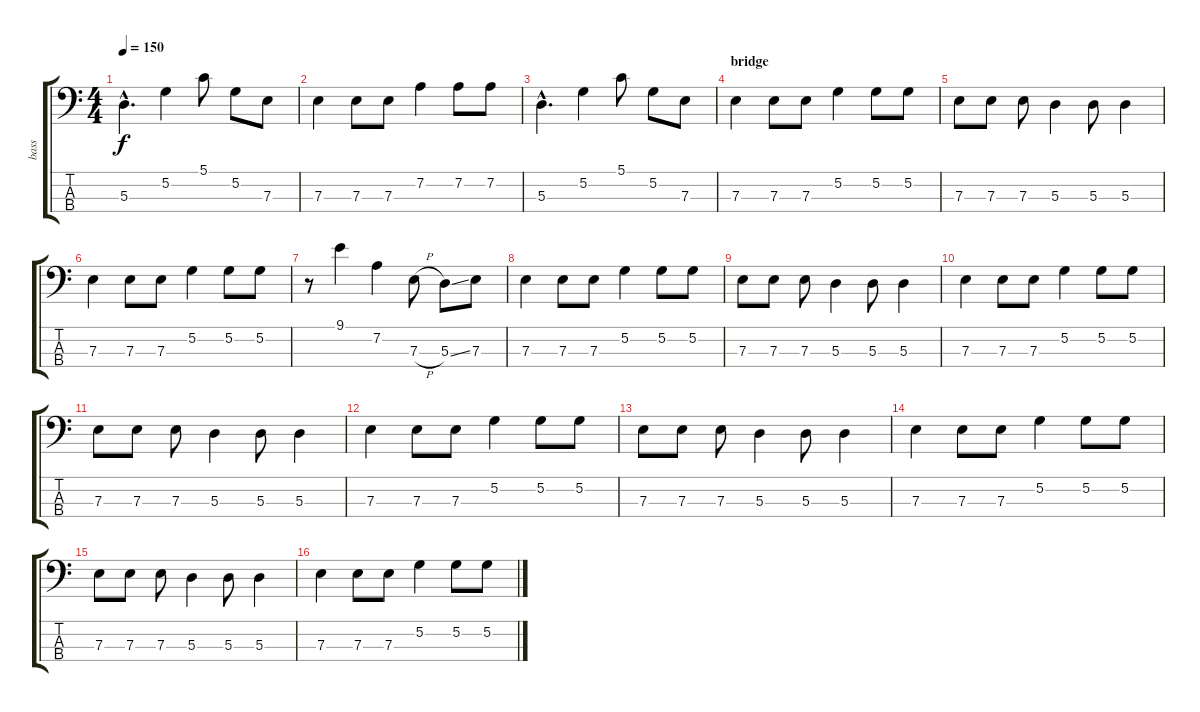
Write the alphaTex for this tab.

\track ("bass" "bass") {instrument electricbassfinger}
\staff {score tabs}
\tuning (G2 D2 A1 E1) {hide}
\ts (4 4)
\tempo 150
\clef f4
\ks c
5.3{hac}.4{d dy f} 5.2.4 5.1.8 5.2.8 7.3.8 |
7.3.4 7.3.8 7.3.8 7.2.4 7.2.8 7.2.8 |
5.3{hac}.4{d} 5.2.4 5.1.8 5.2.8 7.3.8 |
\section ("" "bridge")
7.3.4 7.3.8 7.3.8 5.2.4 5.2.8 5.2.8 |
7.3.8 7.3.8 7.3.8 5.3.4 5.3.8 5.3.4 |
7.3.4 7.3.8 7.3.8 5.2.4 5.2.8 5.2.8 |
r.8 9.1.4 7.2.4 7.3{h}.8 5.3{ss}.8 7.3.8 |
7.3.4 7.3.8 7.3.8 5.2.4 5.2.8 5.2.8 |
7.3.8 7.3.8 7.3.8 5.3.4 5.3.8 5.3.4 |
7.3.4 7.3.8 7.3.8 5.2.4 5.2.8 5.2.8 |
7.3.8 7.3.8 7.3.8 5.3.4 5.3.8 5.3.4 |
7.3.4 7.3.8 7.3.8 5.2.4 5.2.8 5.2.8 |
7.3.8 7.3.8 7.3.8 5.3.4 5.3.8 5.3.4 |
7.3.4 7.3.8 7.3.8 5.2.4 5.2.8 5.2.8 |
7.3.8 7.3.8 7.3.8 5.3.4 5.3.8 5.3.4 |
7.3.4 7.3.8 7.3.8 5.2.4 5.2.8 5.2.8
